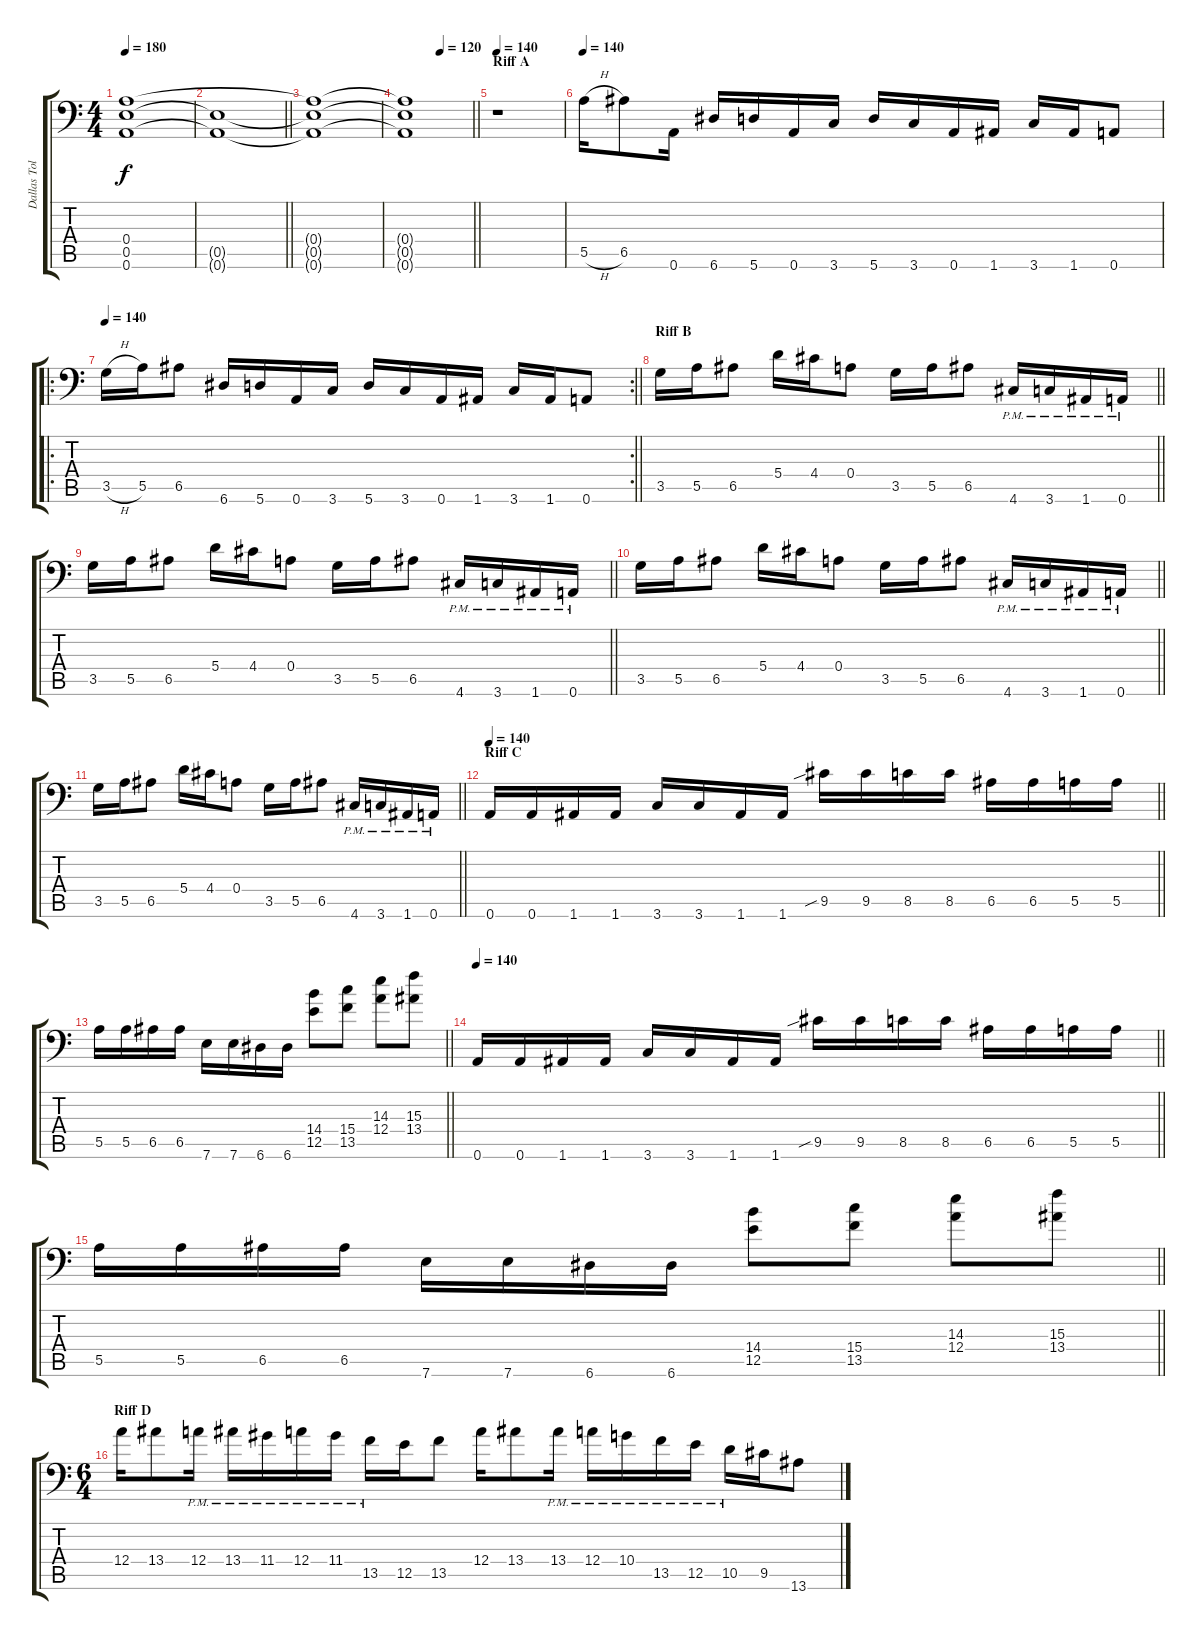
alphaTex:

\track ("Dallas Toller-Wade" "Dallas Tol") {instrument distortionguitar}
\staff {score tabs}
\tuning (B3 Gb3 D3 A2 E2 A1) {hide}
\ts (4 4)
\tempo 180
\clef f4
\ks c
(0.4 0.5{t} 0.6{t}).1{dy f} |
\barLineRight lightlight
(0.5{t} 0.6{t}).1 |
(0.4{t} 0.5{t} 0.6{t}).1 |
\tempo (120 0.53125)
\barLineRight lightlight
(0.4{t} 0.5{t} 0.6{t}).1 |
\section ("" "Riff A")
\tempo 140
r.1 |
\tempo 140
5.5{h}.16 6.5.8 0.6.16 6.6.16 5.6.16 0.6.16 3.6.16 5.6.16 3.6.16 0.6.16 1.6.16 3.6.16 1.6.16 0.6.8 |
\ro
\rc 2
\tempo 140
\barLineRight lightlight
3.5{h}.16 5.5.16 6.5.8 6.6.16 5.6.16 0.6.16 3.6.16 5.6.16 3.6.16 0.6.16 1.6.16 3.6.16 1.6.16 0.6.8 |
\section ("" "Riff B")
\barLineRight lightlight
3.5.16 5.5.16 6.5.8 5.4.16 4.4.16 0.4.8 3.5.16 5.5.16 6.5.8 4.6{pm}.16 3.6{pm}.16 1.6{pm}.16 0.6{pm}.16 |
\barLineRight lightlight
3.5.16 5.5.16 6.5.8 5.4.16 4.4.16 0.4.8 3.5.16 5.5.16 6.5.8 4.6{pm}.16 3.6{pm}.16 1.6{pm}.16 0.6{pm}.16 |
\barLineRight lightlight
3.5.16 5.5.16 6.5.8 5.4.16 4.4.16 0.4.8 3.5.16 5.5.16 6.5.8 4.6{pm}.16 3.6{pm}.16 1.6{pm}.16 0.6{pm}.16 |
\barLineRight lightlight
3.5.16 5.5.16 6.5.8 5.4.16 4.4.16 0.4.8 3.5.16 5.5.16 6.5.8 4.6{pm}.16 3.6{pm}.16 1.6{pm}.16 0.6{pm}.16 |
\section ("" "Riff C")
\tempo 140
\barLineRight lightlight
0.6.16 0.6.16 1.6.16 1.6.16 3.6.16 3.6.16 1.6.16 1.6.16 9.5{sib}.16 9.5.16 8.5.16 8.5.16 6.5.16 6.5.16 5.5.16 5.5.16 |
\barLineRight lightlight
5.5.16 5.5.16 6.5.16 6.5.16 7.6.16 7.6.16 6.6.16 6.6.16 (14.4 12.5).8 (15.4 13.5).8 (14.3 12.4).8 (15.3 13.4).8 |
\tempo 140
\barLineRight lightlight
0.6.16 0.6.16 1.6.16 1.6.16 3.6.16 3.6.16 1.6.16 1.6.16 9.5{sib}.16 9.5.16 8.5.16 8.5.16 6.5.16 6.5.16 5.5.16 5.5.16 |
\barLineRight lightlight
5.5.16 5.5.16 6.5.16 6.5.16 7.6.16 7.6.16 6.6.16 6.6.16 (14.4 12.5).8 (15.4 13.5).8 (14.3 12.4).8 (15.3 13.4).8 |
\ts (6 4)
\section ("" "Riff D")
12.4.16 13.4.8 12.4{pm}.16 13.4{pm}.16 11.4{pm}.16 12.4{pm}.16 11.4{pm}.16 13.5{pm}.16 12.5.16 13.5.8 12.4.16 13.4.8 13.4{pm}.16 12.4{pm}.16 10.4{pm}.16 13.5{pm}.16 12.5{pm}.16 10.5{pm}.16 9.5.16 13.6.8
